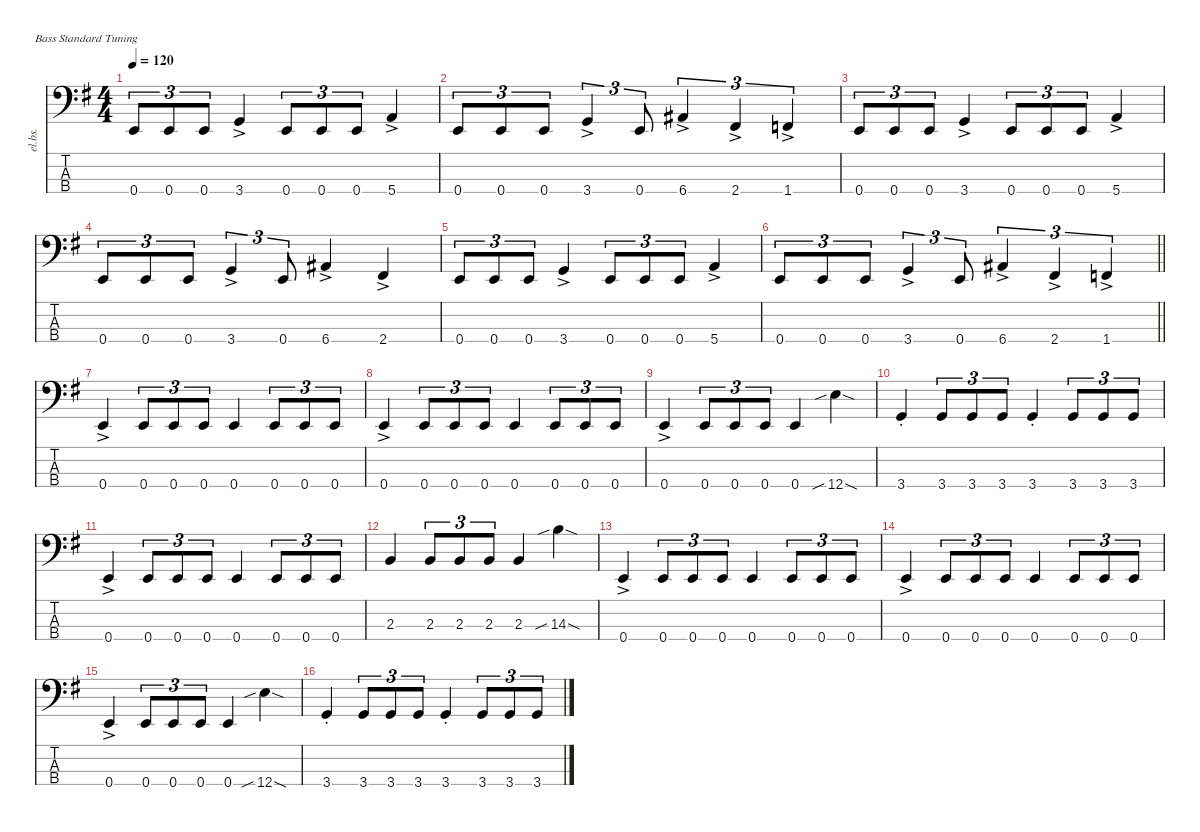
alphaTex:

\defaultSystemsLayout 4
\hideDynamics
\bracketExtendMode nobrackets
\otherSystemsTrackNameOrientation horizontal
\track ("Bajo 1" "el.bs.") {defaultSystemsLayout 8 instrument electricbassfinger}
\staff {score tabs}
\tuning (G2 D2 A1 E1)
\ts (4 4)
\tempo 120
\clef f4
\ks g
0.4{acc forcenatural}.8{tu (3 2) dy f beam Up} 0.4{acc forcenatural}.8{tu (3 2) beam Up} 0.4{acc forcenatural}.8{tu (3 2) beam Up} 3.4{ac acc forcenatural}.4{beam Up} 0.4{acc forcenatural}.8{tu (3 2) beam Up} 0.4{acc forcenatural}.8{tu (3 2) beam Up} 0.4{acc forcenatural}.8{tu (3 2) beam Up} 5.4{ac acc forcenatural}.4{beam Up} |
0.4{acc forcenatural}.8{tu (3 2) beam Up} 0.4{acc forcenatural}.8{tu (3 2) beam Up} 0.4{acc forcenatural}.8{tu (3 2) beam Up} 3.4{ac acc forcenatural}.4{tu (3 2) beam Up} 0.4{acc forcenatural}.8{tu (3 2) beam Up} 6.4{ac acc #}.4{tu (3 2) beam Up} 2.4{ac acc #}.4{tu (3 2) beam Up} 1.4{ac acc forcenatural}.4{tu (3 2) beam Up} |
0.4{acc forcenatural}.8{tu (3 2) beam Up} 0.4{acc forcenatural}.8{tu (3 2) beam Up} 0.4{acc forcenatural}.8{tu (3 2) beam Up} 3.4{ac acc forcenatural}.4{beam Up} 0.4{acc forcenatural}.8{tu (3 2) beam Up} 0.4{acc forcenatural}.8{tu (3 2) beam Up} 0.4{acc forcenatural}.8{tu (3 2) beam Up} 5.4{ac acc forcenatural}.4{beam Up} |
0.4{acc forcenatural}.8{tu (3 2) beam Up} 0.4{acc forcenatural}.8{tu (3 2) beam Up} 0.4{acc forcenatural}.8{tu (3 2) beam Up} 3.4{ac acc forcenatural}.4{tu (3 2) beam Up} 0.4{acc forcenatural}.8{tu (3 2) beam Up} 6.4{ac acc #}.4{beam Up} 2.4{ac acc #}.4{beam Up} |
0.4{acc forcenatural}.8{tu (3 2) beam Up} 0.4{acc forcenatural}.8{tu (3 2) beam Up} 0.4{acc forcenatural}.8{tu (3 2) beam Up} 3.4{ac acc forcenatural}.4{beam Up} 0.4{acc forcenatural}.8{tu (3 2) beam Up} 0.4{acc forcenatural}.8{tu (3 2) beam Up} 0.4{acc forcenatural}.8{tu (3 2) beam Up} 5.4{ac acc forcenatural}.4{beam Up} |
\barLineRight lightlight
0.4{acc forcenatural}.8{tu (3 2) beam Up} 0.4{acc forcenatural}.8{tu (3 2) beam Up} 0.4{acc forcenatural}.8{tu (3 2) beam Up} 3.4{ac acc forcenatural}.4{tu (3 2) beam Up} 0.4{acc forcenatural}.8{tu (3 2) beam Up} 6.4{ac acc #}.4{tu (3 2) beam Up} 2.4{ac acc #}.4{tu (3 2) beam Up} 1.4{ac acc forcenatural}.4{tu (3 2) beam Up} |
0.4{ac acc forcenatural}.4{beam Up} 0.4{acc forcenatural}.8{tu (3 2) beam Up} 0.4{acc forcenatural}.8{tu (3 2) beam Up} 0.4{acc forcenatural}.8{tu (3 2) beam Up} 0.4{acc forcenatural}.4{beam Up} 0.4{acc forcenatural}.8{tu (3 2) beam Up} 0.4{acc forcenatural}.8{tu (3 2) beam Up} 0.4{acc forcenatural}.8{tu (3 2) beam Up} |
0.4{ac acc forcenatural}.4{beam Up} 0.4{acc forcenatural}.8{tu (3 2) beam Up} 0.4{acc forcenatural}.8{tu (3 2) beam Up} 0.4{acc forcenatural}.8{tu (3 2) beam Up} 0.4{acc forcenatural}.4{beam Up} 0.4{acc forcenatural}.8{tu (3 2) beam Up} 0.4{acc forcenatural}.8{tu (3 2) beam Up} 0.4{acc forcenatural}.8{tu (3 2) beam Up} |
0.4{ac acc forcenatural}.4{beam Up} 0.4{acc forcenatural}.8{tu (3 2) beam Up} 0.4{acc forcenatural}.8{tu (3 2) beam Up} 0.4{acc forcenatural}.8{tu (3 2) beam Up} 0.4{acc forcenatural}.4{beam Up} 12.4{sib sod acc forcenatural}.4{beam Down} |
3.4{st acc forcenatural}.4{beam Up} 3.4{acc forcenatural}.8{tu (3 2) beam Up} 3.4{acc forcenatural}.8{tu (3 2) beam Up} 3.4{acc forcenatural}.8{tu (3 2) beam Up} 3.4{st acc forcenatural}.4{beam Up} 3.4{acc forcenatural}.8{tu (3 2) beam Up} 3.4{acc forcenatural}.8{tu (3 2) beam Up} 3.4{acc forcenatural}.8{tu (3 2) beam Up} |
0.4{ac acc forcenatural}.4{beam Up} 0.4{acc forcenatural}.8{tu (3 2) beam Up} 0.4{acc forcenatural}.8{tu (3 2) beam Up} 0.4{acc forcenatural}.8{tu (3 2) beam Up} 0.4{acc forcenatural}.4{beam Up} 0.4{acc forcenatural}.8{tu (3 2) beam Up} 0.4{acc forcenatural}.8{tu (3 2) beam Up} 0.4{acc forcenatural}.8{tu (3 2) beam Up} |
2.3{acc forcenatural}.4{beam Up} 2.3{acc forcenatural}.8{tu (3 2) beam Up} 2.3{acc forcenatural}.8{tu (3 2) beam Up} 2.3{acc forcenatural}.8{tu (3 2) beam Up} 2.3{acc forcenatural}.4{beam Up} 14.3{sib sod acc forcenatural}.4{beam Down} |
0.4{ac acc forcenatural}.4{beam Up} 0.4{acc forcenatural}.8{tu (3 2) beam Up} 0.4{acc forcenatural}.8{tu (3 2) beam Up} 0.4{acc forcenatural}.8{tu (3 2) beam Up} 0.4{acc forcenatural}.4{beam Up} 0.4{acc forcenatural}.8{tu (3 2) beam Up} 0.4{acc forcenatural}.8{tu (3 2) beam Up} 0.4{acc forcenatural}.8{tu (3 2) beam Up} |
0.4{ac acc forcenatural}.4{beam Up} 0.4{acc forcenatural}.8{tu (3 2) beam Up} 0.4{acc forcenatural}.8{tu (3 2) beam Up} 0.4{acc forcenatural}.8{tu (3 2) beam Up} 0.4{acc forcenatural}.4{beam Up} 0.4{acc forcenatural}.8{tu (3 2) beam Up} 0.4{acc forcenatural}.8{tu (3 2) beam Up} 0.4{acc forcenatural}.8{tu (3 2) beam Up} |
0.4{ac acc forcenatural}.4{beam Up} 0.4{acc forcenatural}.8{tu (3 2) beam Up} 0.4{acc forcenatural}.8{tu (3 2) beam Up} 0.4{acc forcenatural}.8{tu (3 2) beam Up} 0.4{acc forcenatural}.4{beam Up} 12.4{sib sod acc forcenatural}.4{beam Down} |
3.4{st acc forcenatural}.4{beam Up} 3.4{acc forcenatural}.8{tu (3 2) beam Up} 3.4{acc forcenatural}.8{tu (3 2) beam Up} 3.4{acc forcenatural}.8{tu (3 2) beam Up} 3.4{st acc forcenatural}.4{beam Up} 3.4{acc forcenatural}.8{tu (3 2) beam Up} 3.4{acc forcenatural}.8{tu (3 2) beam Up} 3.4{acc forcenatural}.8{tu (3 2) beam Up}
